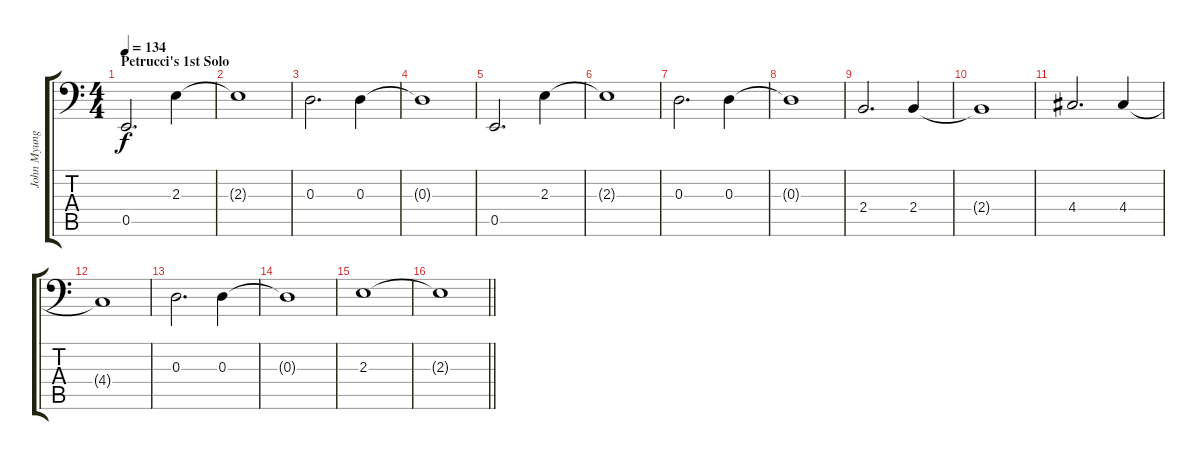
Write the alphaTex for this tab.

\track ("John Myung" "John Myung") {instrument electricbassfinger}
\staff {score tabs}
\tuning (C3 G2 D2 A1 E1 B0) {hide}
\ts (4 4)
\section ("" "Petrucci's 1st Solo")
\tempo 134
\clef f4
\ks c
0.5.2{d dy f} 2.3.4 |
2.3{t}.1 |
0.3.2{d} 0.3.4 |
0.3{t}.1 |
0.5.2{d} 2.3.4 |
2.3{t}.1 |
0.3.2{d} 0.3.4 |
0.3{t}.1 |
2.4.2{d} 2.4.4 |
2.4{t}.1 |
4.4.2{d} 4.4.4 |
4.4{t}.1 |
0.3.2{d} 0.3.4 |
0.3{t}.1 |
2.3.1 |
\barLineRight lightlight
2.3{t}.1
